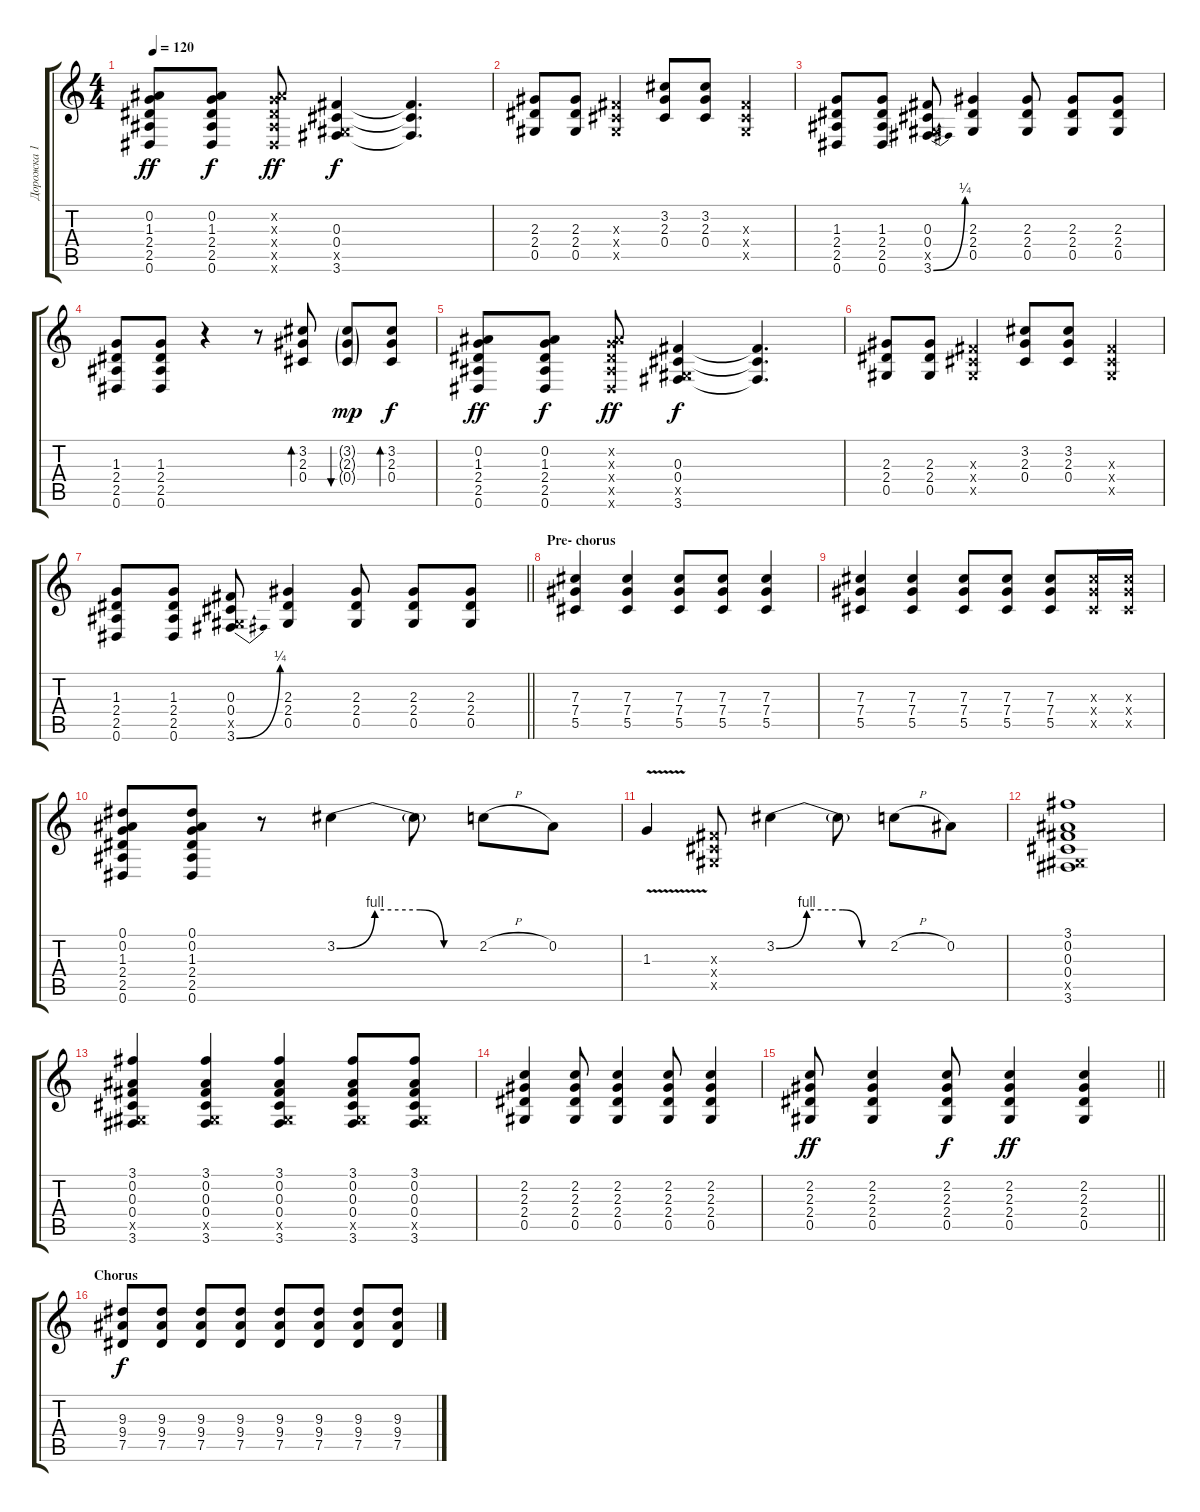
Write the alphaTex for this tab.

\track ("Дорожка 1" "Дорожка 1") {instrument overdrivenguitar}
\staff {score tabs}
\tuning (Eb4 Bb3 Gb3 Db3 Ab2 Eb2) {hide}
\ts (4 4)
\tempo 120
\clef g2
\ks c
(0.2 1.3 2.4 2.5 0.6).8{dy ff} (0.2 1.3 2.4 2.5 0.6).8{dy f} (0.2{x} 1.3{x} 2.4{x} 2.5{x} 0.6{x}).8{dy ff} (0.3 0.4 0.5{x} 3.6).4{dy f} (0.3{t} 0.4{t} 3.6{t}).4{d} |
(2.3 2.4 0.5).8 (2.3 2.4 0.5).8 (0.3{x} 0.4{x} 0.5{x}).4 (3.2 2.3 0.4).8 (3.2 2.3 0.4).8 (0.3{x} 0.4{x} 0.5{x}).4 |
(1.3 2.4 2.5 0.6).8 (1.3 2.4 2.5 0.6).8 (0.3 0.4 0.5{x} 3.6{be (bend 0 0 60 1)}).8 (2.3 2.4 0.5).4 (2.3 2.4 0.5).8 (2.3 2.4 0.5).8 (2.3 2.4 0.5).8 |
(1.3 2.4 2.5 0.6).8 (1.3 2.4 2.5 0.6).8 r.4 r.8 (3.2 2.3 0.4).8{bd 30} (3.2{g} 2.3{g} 0.4{g}).8{bu 30 dy mp} (3.2 2.3 0.4).8{bd 30 dy f} |
(0.2 1.3 2.4 2.5 0.6).8{dy ff} (0.2 1.3 2.4 2.5 0.6).8{dy f} (0.2{x} 1.3{x} 2.4{x} 2.5{x} 0.6{x}).8{dy ff} (0.3 0.4 0.5{x} 3.6).4{dy f} (0.3{t} 0.4{t} 3.6{t}).4{d} |
(2.3 2.4 0.5).8 (2.3 2.4 0.5).8 (0.3{x} 0.4{x} 0.5{x}).4 (3.2 2.3 0.4).8 (3.2 2.3 0.4).8 (0.3{x} 0.4{x} 0.5{x}).4 |
\barLineRight lightlight
(1.3 2.4 2.5 0.6).8 (1.3 2.4 2.5 0.6).8 (0.3 0.4 0.5{x} 3.6{be (bend 0 0 60 1)}).8 (2.3 2.4 0.5).4 (2.3 2.4 0.5).8 (2.3 2.4 0.5).8 (2.3 2.4 0.5).8 |
\section ("" "Pre- chorus")
(7.3 7.4 5.5).4 (7.3 7.4 5.5).4 (7.3 7.4 5.5).8 (7.3 7.4 5.5).8 (7.3 7.4 5.5).4 |
(7.3 7.4 5.5).4 (7.3 7.4 5.5).4 (7.3 7.4 5.5).8 (7.3 7.4 5.5).8 (7.3 7.4 5.5).8 (7.3{x} 7.4{x} 5.5{x}).16 (7.3{x} 7.4{x} 5.5{x}).16 |
(0.1 0.2 1.3 2.4 2.5 0.6).8 (0.1 0.2 1.3 2.4 2.5 0.6).8 r.8 3.2{be (custom 0 0 16 4 35 4 45 0 60 0)}.4 3.2{t}.8 2.2{h}.8 0.2.8 |
1.3{v}.4 (0.3{x} 0.4{x} 0.5{x}).8 3.2{be (custom 0 0 16 4 35 4 45 0 60 0)}.4 3.2{t}.8 2.2{h}.8 0.2.8 |
(3.1 0.2 0.3 0.4 0.5{x} 3.6).1 |
(3.1 0.2 0.3 0.4 0.5{x} 3.6).4 (3.1 0.2 0.3 0.4 0.5{x} 3.6).4 (3.1 0.2 0.3 0.4 0.5{x} 3.6).4 (3.1 0.2 0.3 0.4 0.5{x} 3.6).8 (3.1 0.2 0.3 0.4 0.5{x} 3.6).8 |
(2.2 2.3 2.4 0.5).4 (2.2 2.3 2.4 0.5).8 (2.2 2.3 2.4 0.5).4 (2.2 2.3 2.4 0.5).8 (2.2 2.3 2.4 0.5).4 |
\barLineRight lightlight
(2.2 2.3 2.4 0.5).8{dy ff} (2.2 2.3 2.4 0.5).4 (2.2 2.3 2.4 0.5).8{dy f} (2.2 2.3 2.4 0.5).4{dy ff} (2.2 2.3 2.4 0.5).4 |
\section ("" "Chorus")
(9.3 9.4 7.5).8{dy f} (9.3 9.4 7.5).8 (9.3 9.4 7.5).8 (9.3 9.4 7.5).8 (9.3 9.4 7.5).8 (9.3 9.4 7.5).8 (9.3 9.4 7.5).8 (9.3 9.4 7.5).8
